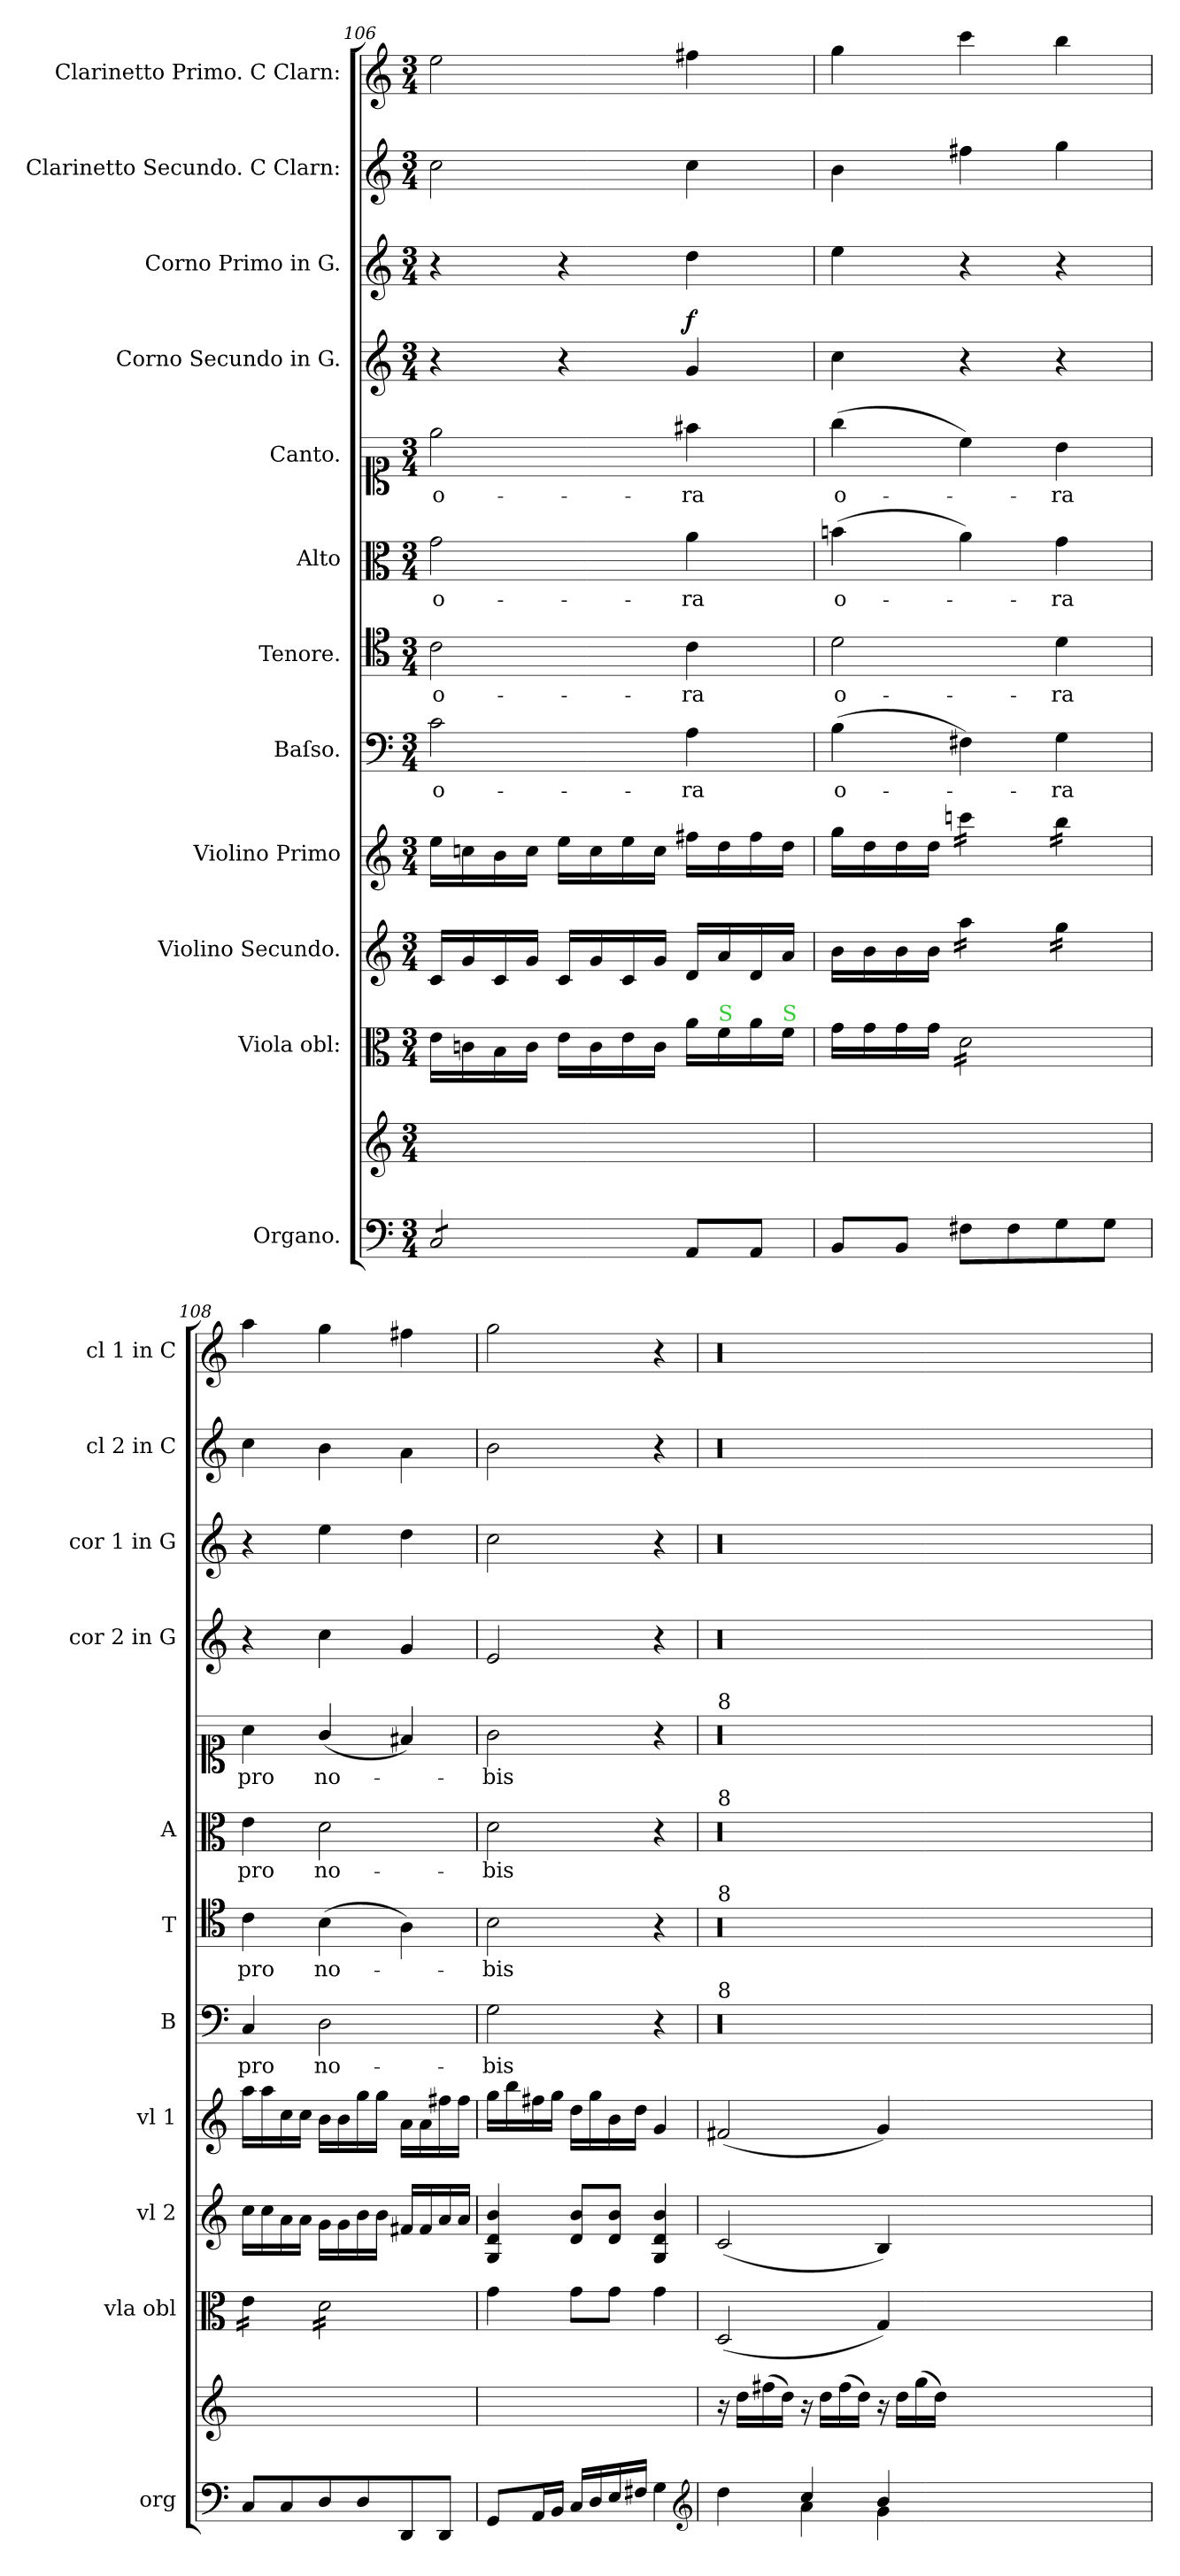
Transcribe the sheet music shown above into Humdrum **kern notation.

**kern	**kern	**dynam	**kern	**dynam	**kern	**dynam	**kern	**dynam	**kern	**text	**dynam	**kern	**text	**dynam	**kern	**text	**kern	**text	**kern	**dynam	**kern	**kern	**dynam	**kern	**dynam
*part12	*part12	*part12	*part11	*part11	*part10	*part10	*part9	*part9	*part8	*part8	*part8	*part7	*part7	*part7	*part6	*part6	*part5	*part5	*part4	*part4	*part3	*part2	*part2	*part1	*part1
*staff13	*staff12	*staff12/13	*staff11	*staff11	*staff10	*staff10	*staff9	*staff9	*staff8	*staff8	*staff8	*staff7	*staff7	*staff7	*staff6	*staff6	*staff5	*staff5	*staff4	*staff4	*staff3	*staff2	*staff2	*staff1	*staff1
*I"Organo.	*	*	*I"Viola obl:	*	*I"Violino Secundo.	*	*I"Violino Primo	*	*I"Baſso.	*	*	*I"Tenore.	*	*	*I"Alto	*	*I"Canto.	*	*I"Corno Secundo in G.	*	*I"Corno Primo in G.	*I"Clarinetto Secundo. C Clarn:	*	*I"Clarinetto Primo. C Clarn:	*
*I'org	*	*	*I'vla obl	*	*I'vl 2	*	*I'vl 1	*	*I'B	*	*	*I'T	*	*	*I'A	*	*	*	*I'cor 2 in G	*	*I'cor 1 in G	*I'cl 2 in C	*	*I'cl 1 in C	*
*clefF4	*clefG2	*	*clefC3	*	*clefG2	*	*clefG2	*	*clefF4	*	*	*clefC4	*	*	*clefC3	*	*clefC1	*	*clefG2	*	*clefG2	*clefG2	*	*clefG2	*
*	*	*	*	*	*	*	*	*	*	*	*	*	*	*	*	*	*	*	*ITrd-4c-7	*	*ITrd-4c-7	*	*	*	*
*k[]	*k[]	*	*k[]	*	*k[]	*	*k[]	*	*k[]	*	*	*k[]	*	*	*k[]	*	*k[]	*	*	*	*	*k[]	*	*k[]	*
*C:	*C:	*	*C:	*	*C:	*	*C:	*	*C:	*	*	*C:	*	*	*C:	*	*C:	*	*	*	*	*C:	*	*C:	*
*M3/4	*M3/4	*	*M3/4	*	*M3/4	*	*M3/4	*	*M3/4	*	*	*M3/4	*	*	*M3/4	*	*M3/4	*	*M3/4	*	*M3/4	*M3/4	*	*M3/4	*
=106	=106	=106	=106	=106	=106	=106	=106	=106	=106	=106	=106	=106	=106	=106	=106	=106	=106	=106	=106	=106	=106	=106	=106	=106	=106
!	!	!LO:DY:b=2	!	!LO:DY:rj	!	!LO:DY:a	!	!LO:DY:rj	!	!	!LO:DY:a	!	!	!LO:DY:a	!	!	!	!	!	!	!	!	!LO:DY:a	!	!
*tremolo	*	*	*	*	*	*	*	*	*	*	*	*	*	*	*	*	*	*	*	*	*	*	*	*	*
8C/L	2.ryy	fort	16e\LL	for	16c/LL	forto	16ee\LL	forto	2c\	o-	forto	2c\	o-	forto	2g\	o-	2ee\	o-	4r	.	4r	2cc\	for	2ee\	for
.	.	.	16cn\	.	16g/	.	16ccn\	.	.	.	.	.	.	.	.	.	.	.	.	.	.	.	.	.	.
8C/	.	.	16B\	.	16c/	.	16b\	.	.	.	.	.	.	.	.	.	.	.	.	.	.	.	.	.	.
.	.	.	16c\JJ	.	16g/JJ	.	16cc\JJ	.	.	.	.	.	.	.	.	.	.	.	.	.	.	.	.	.	.
8C/	.	.	16e\LL	.	16c/LL	.	16ee\LL	.	.	.	.	.	.	.	.	.	.	.	4r	.	4r	.	.	.	.
.	.	.	16c\	.	16g/	.	16cc\	.	.	.	.	.	.	.	.	.	.	.	.	.	.	.	.	.	.
8C/J	.	.	16e\	.	16c/	.	16ee\	.	.	.	.	.	.	.	.	.	.	.	.	.	.	.	.	.	.
*Xtremolo	*	*	*	*	*	*	*	*	*	*	*	*	*	*	*	*	*	*	*	*	*	*	*	*	*
.	.	.	16c\JJ	.	16g/JJ	.	16cc\JJ	.	.	.	.	.	.	.	.	.	.	.	.	.	.	.	.	.	.
!	!	!	!	!	!	!	!	!	!	!	!	!	!	!	!	!	!	!	!	!LO:DY:a	!	!	!	!	!
8AA/L	.	.	16a\LL	.	16d/LL	.	16ff#X\LL	.	4A\	-ra	.	4c\	-ra	.	4a\	-ra	4ff#X\	-ra	4dd/	f.	4aa\	4cc\	.	4ff#X\	.
!	!	!	!LO:TX:a:color=limegreen:t=S	!	!	!	!	!	!	!	!	!	!	!	!	!	!	!	!	!	!	!	!	!	!
.	.	.	16f\	.	16a/	.	16dd\	.	.	.	.	.	.	.	.	.	.	.	.	.	.	.	.	.	.
8AA/J	.	.	16a\	.	16d/	.	16ff#\	.	.	.	.	.	.	.	.	.	.	.	.	.	.	.	.	.	.
!	!	!	!LO:TX:a:color=limegreen:t=S	!	!	!	!	!	!	!	!	!	!	!	!	!	!	!	!	!	!	!	!	!	!
.	.	.	16f\JJ	.	16a/JJ	.	16dd\JJ	.	.	.	.	.	.	.	.	.	.	.	.	.	.	.	.	.	.
=107	=107	=107	=107	=107	=107	=107	=107	=107	=107	=107	=107	=107	=107	=107	=107	=107	=107	=107	=107	=107	=107	=107	=107	=107	=107
8BB/L	2.ryy	.	16g\LL	.	16b\LL	.	16gg\LL	.	(4B\	o-	.	2d\	o-	.	(4bn\	o-	(4gg\	o-	4gg\	.	4bb\	4b\	.	4gg\	.
.	.	.	16g\	.	16b\	.	16dd\	.	.	.	.	.	.	.	.	.	.	.	.	.	.	.	.	.	.
8BB/J	.	.	16g\	.	16b\	.	16dd\	.	.	.	.	.	.	.	.	.	.	.	.	.	.	.	.	.	.
.	.	.	16g\JJ	.	16b\JJ	.	16dd\JJ	.	.	.	.	.	.	.	.	.	.	.	.	.	.	.	.	.	.
*	*	*	*tremolo	*	*	*	*	*	*	*	*	*	*	*	*	*	*	*	*	*	*	*	*	*	*
*	*	*	*	*	*tremolo	*	*	*	*	*	*	*	*	*	*	*	*	*	*	*	*	*	*	*	*
*	*	*	*	*	*	*	*tremolo	*	*	*	*	*	*	*	*	*	*	*	*	*	*	*	*	*	*
8F#X\L	.	.	16d\LL	.	16aa\LL	.	16cccn\LL	.	4F#X\)	.	.	.	.	.	4a\)	.	4cc\)	.	4r	.	4r	4ff#X\	.	4ccc\	.
.	.	.	16d\	.	16aa\	.	16cccn\	.	.	.	.	.	.	.	.	.	.	.	.	.	.	.	.	.	.
8F#\	.	.	16d\	.	16aa\	.	16cccn\	.	.	.	.	.	.	.	.	.	.	.	.	.	.	.	.	.	.
.	.	.	16d\	.	16aa\JJ	.	16cccn\JJ	.	.	.	.	.	.	.	.	.	.	.	.	.	.	.	.	.	.
8G\	.	.	16d\	.	16gg\LL	.	16bb\LL	.	4G\	-ra	.	4d\	-ra	.	4g\	-ra	4b\	-ra	4r	.	4r	4gg\	.	4bb\	.
.	.	.	16d\	.	16gg\	.	16bb\	.	.	.	.	.	.	.	.	.	.	.	.	.	.	.	.	.	.
8G\J	.	.	16d\	.	16gg\	.	16bb\	.	.	.	.	.	.	.	.	.	.	.	.	.	.	.	.	.	.
.	.	.	16d\JJ	.	16gg\JJ	.	16bb\JJ	.	.	.	.	.	.	.	.	.	.	.	.	.	.	.	.	.	.
*	*	*	*	*	*	*	*Xtremolo	*	*	*	*	*	*	*	*	*	*	*	*	*	*	*	*	*	*
*	*	*	*	*	*Xtremolo	*	*	*	*	*	*	*	*	*	*	*	*	*	*	*	*	*	*	*	*
=108	=108	=108	=108	=108	=108	=108	=108	=108	=108	=108	=108	=108	=108	=108	=108	=108	=108	=108	=108	=108	=108	=108	=108	=108	=108
8C/L	2.ryy	.	16e\LL	.	16cc\LL	.	16aa\LL	.	4C/	pro	.	4c\	pro	.	4e\	pro	4a\	pro	4r	.	4r	4cc\	.	4aa\	.
.	.	.	16e\	.	16cc\	.	16aa\	.	.	.	.	.	.	.	.	.	.	.	.	.	.	.	.	.	.
8C/	.	.	16e\	.	16a\	.	16cc\	.	.	.	.	.	.	.	.	.	.	.	.	.	.	.	.	.	.
.	.	.	16e\JJ	.	16a\JJ	.	16cc\JJ	.	.	.	.	.	.	.	.	.	.	.	.	.	.	.	.	.	.
8D/	.	.	16d\LL	.	16g\LL	.	16b\LL	.	2D\	no-	.	(4B\	no-	.	2d\	no-	(4g/	no-	4gg\	.	4bb\	4b\	.	4gg\	.
.	.	.	16d\	.	16g\	.	16b\	.	.	.	.	.	.	.	.	.	.	.	.	.	.	.	.	.	.
8D/	.	.	16d\	.	16b\	.	16gg\	.	.	.	.	.	.	.	.	.	.	.	.	.	.	.	.	.	.
.	.	.	16d\	.	16b\JJ	.	16gg\JJ	.	.	.	.	.	.	.	.	.	.	.	.	.	.	.	.	.	.
8DD/	.	.	16d\	.	16f#X/LL	.	16a\LL	.	.	.	.	4A\)	.	.	.	.	4f#X/)	.	4dd/	.	4aa\	4a\	.	4ff#X\	.
.	.	.	16d\	.	16f#/	.	16a\	.	.	.	.	.	.	.	.	.	.	.	.	.	.	.	.	.	.
8DD/J	.	.	16d\	.	16a/	.	16ff#X\	.	.	.	.	.	.	.	.	.	.	.	.	.	.	.	.	.	.
.	.	.	16d\JJ	.	16a/JJ	.	16ff#\JJ	.	.	.	.	.	.	.	.	.	.	.	.	.	.	.	.	.	.
*	*	*	*Xtremolo	*	*	*	*	*	*	*	*	*	*	*	*	*	*	*	*	*	*	*	*	*	*
=109	=109	=109	=109	=109	=109	=109	=109	=109	=109	=109	=109	=109	=109	=109	=109	=109	=109	=109	=109	=109	=109	=109	=109	=109	=109
8GG/L	2.ryy	.	4g\	.	4G/ 4d/ 4b/	.	16gg\LL	.	2G\	-bis	.	2B\	-bis	.	2d\	-bis	2g\	-bis	2b/	.	2gg\	2b\	.	2gg\	.
.	.	.	.	.	.	.	16bb\	.	.	.	.	.	.	.	.	.	.	.	.	.	.	.	.	.	.
16AA/L	.	.	.	.	.	.	16ff#X\	.	.	.	.	.	.	.	.	.	.	.	.	.	.	.	.	.	.
16BB/JJ	.	.	.	.	.	.	16gg\JJ	.	.	.	.	.	.	.	.	.	.	.	.	.	.	.	.	.	.
16C/LL	.	.	8g\L	.	8d/ 8b/L	.	16dd\LL	.	.	.	.	.	.	.	.	.	.	.	.	.	.	.	.	.	.
16D/	.	.	.	.	.	.	16gg\	.	.	.	.	.	.	.	.	.	.	.	.	.	.	.	.	.	.
16E/	.	.	8g\J	.	8d/ 8b/J	.	16b\	.	.	.	.	.	.	.	.	.	.	.	.	.	.	.	.	.	.
16F#X/JJ	.	.	.	.	.	.	16dd\JJ	.	.	.	.	.	.	.	.	.	.	.	.	.	.	.	.	.	.
4G\	.	.	4g\	.	4G/ 4d/ 4b/	.	4g/	.	4r	.	.	4r	.	.	4r	.	4r	.	4r	.	4r	4r	.	4r	.
*clefG2	*	*	*	*	*	*	*	*	*	*	*	*	*	*	*	*	*	*	*	*	*	*	*	*	*
=110	=110	=110	=110	=110	=110	=110	=110	=110	=110	=110	=110	=110	=110	=110	=110	=110	=110	=110	=110	=110	=110	=110	=110	=110	=110
*^	*	*	*	*	*	*	*	*	*	*	*	*	*	*	*	*	*	*	*	*	*	*	*	*	*
!	!	!	!	!	!	!	!	!	!	!	!	!	!	!	!	!	!	!LO:TX:a:t=8	!	!	!	!	!	!	!	!
!	!	!	!	!	!	!	!	!	!	!	!	!	!	!	!	!LO:TX:a:t=8	!	!	!	!	!	!	!	!	!	!
!	!	!	!	!	!	!	!	!	!	!	!	!	!LO:TX:a:t=8	!	!	!	!	!	!	!	!	!	!	!	!	!
!	!	!	!	!	!	!	!	!	!	!LO:TX:a:t=8	!	!	!	!	!	!	!	!	!	!	!	!	!	!	!	!
!	!	!	!	!	!LO:DY:a	!	!LO:DY:a	!	!	!LO:N:vis=00	!	!	!LO:N:vis=00	!	!	!LO:N:vis=00	!	!LO:N:vis=00	!	!LO:N:vis=00	!	!LO:N:vis=00	!LO:N:vis=00	!	!LO:N:vis=00	!
4dd\	4ryy	16r	dolce	(2D/	pia	(2c/	piano	(2f#X/	piano	0.r	.	.	0.r	.	.	0.r	.	0.r	.	0.r	.	0.r	0.r	.	0.r	.
.	.	16dd\LL	.	.	.	.	.	.	.	.	.	.	.	.	.	.	.	.	.	.	.	.	.	.	.	.
.	.	(16ff#X\	.	.	.	.	.	.	.	.	.	.	.	.	.	.	.	.	.	.	.	.	.	.	.	.
.	.	16dd\JJ)	.	.	.	.	.	.	.	.	.	.	.	.	.	.	.	.	.	.	.	.	.	.	.	.
4cc/	4a\	16r	.	.	.	.	.	.	.	.	.	.	.	.	.	.	.	.	.	.	.	.	.	.	.	.
.	.	16dd\LL	.	.	.	.	.	.	.	.	.	.	.	.	.	.	.	.	.	.	.	.	.	.	.	.
.	.	(16ff#\	.	.	.	.	.	.	.	.	.	.	.	.	.	.	.	.	.	.	.	.	.	.	.	.
.	.	16dd\JJ)	.	.	.	.	.	.	.	.	.	.	.	.	.	.	.	.	.	.	.	.	.	.	.	.
4b/	4g\	16r	.	4G/)	.	4B/)	.	4g/)	.	.	.	.	.	.	.	.	.	.	.	.	.	.	.	.	.	.
.	.	16dd\LL	.	.	.	.	.	.	.	.	.	.	.	.	.	.	.	.	.	.	.	.	.	.	.	.
.	.	(16gg\	.	.	.	.	.	.	.	.	.	.	.	.	.	.	.	.	.	.	.	.	.	.	.	.
.	.	16dd\JJ)	.	.	.	.	.	.	.	.	.	.	.	.	.	.	.	.	.	.	.	.	.	.	.	.
0ryy	0ryy	0ryy	.	0ryy	.	0ryy	.	0ryy	.	.	.	.	.	.	.	.	.	.	.	.	.	.	.	.	.	.
4ryy	4ryy	4ryy	.	4ryy	.	4ryy	.	4ryy	.	.	.	.	.	.	.	.	.	.	.	.	.	.	.	.	.	.
*v	*v	*	*	*	*	*	*	*	*	*	*	*	*	*	*	*	*	*	*	*	*	*	*	*	*	*
=	=	=	=	=	=	=	=	=	=	=	=	=	=	=	=	=	=	=	=	=	=	=	=	=	=
*-	*-	*-	*-	*-	*-	*-	*-	*-	*-	*-	*-	*-	*-	*-	*-	*-	*-	*-	*-	*-	*-	*-	*-	*-	*-
